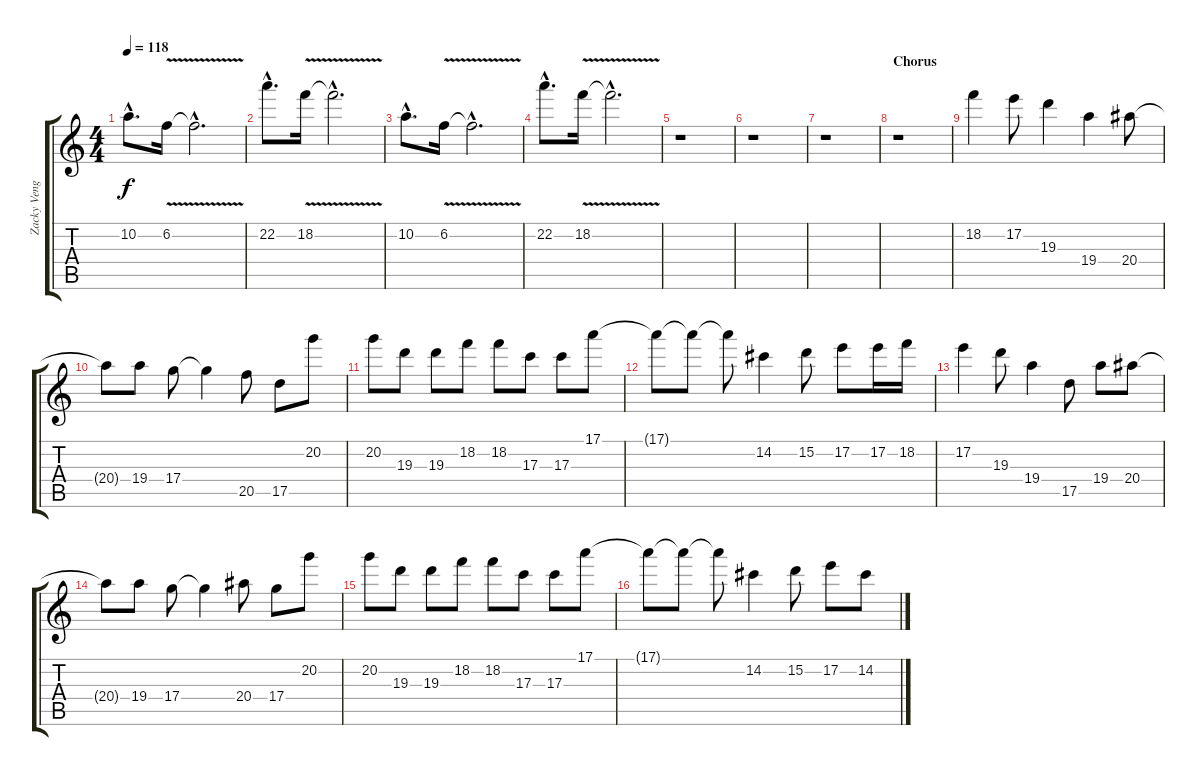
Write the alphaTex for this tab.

\track ("Zacky Vengence" "Zacky Veng") {instrument distortionguitar}
\staff {score tabs}
\tuning (E4 B3 G3 D3 A2 D2) {hide}
\ts (4 4)
\tempo 118
\clef g2
\ks c
10.2{hac}.8{d dy f} 6.2{v}.16 6.2{hac t}.2{d} |
22.2{hac}.8{d} 18.2{v}.16 18.2{hac t}.2{d} |
10.2{hac}.8{d} 6.2{v}.16 6.2{hac t}.2{d} |
22.2{hac}.8{d} 18.2{v}.16 18.2{hac t}.2{d} |
r.1 |
r.1 |
r.1 |
\section ("" "Chorus")
r.1 |
18.2.4 17.2.8 19.3.4 19.4.4 20.4.8 |
20.4{t}.8 19.4.8 17.4.8 17.4{t}.4 20.5.8 17.5.8 20.2.8 |
20.2.8 19.3.8 19.3.8 18.2.8 18.2.8 17.3.8 17.3.8 17.1.8 |
17.1{t}.8 17.1{t}.8 17.1{t}.8 14.2.4 15.2.8 17.2.8 17.2.16 18.2.16 |
17.2.4 19.3.8 19.4.4 17.5.8 19.4.8 20.4.8 |
20.4{t}.8 19.4.8 17.4.8 17.4{t}.4 20.4.8 17.4.8 20.2.8 |
20.2.8 19.3.8 19.3.8 18.2.8 18.2.8 17.3.8 17.3.8 17.1.8 |
17.1{t}.8 17.1{t}.8 17.1{t}.8 14.2.4 15.2.8 17.2.8 14.2.8
